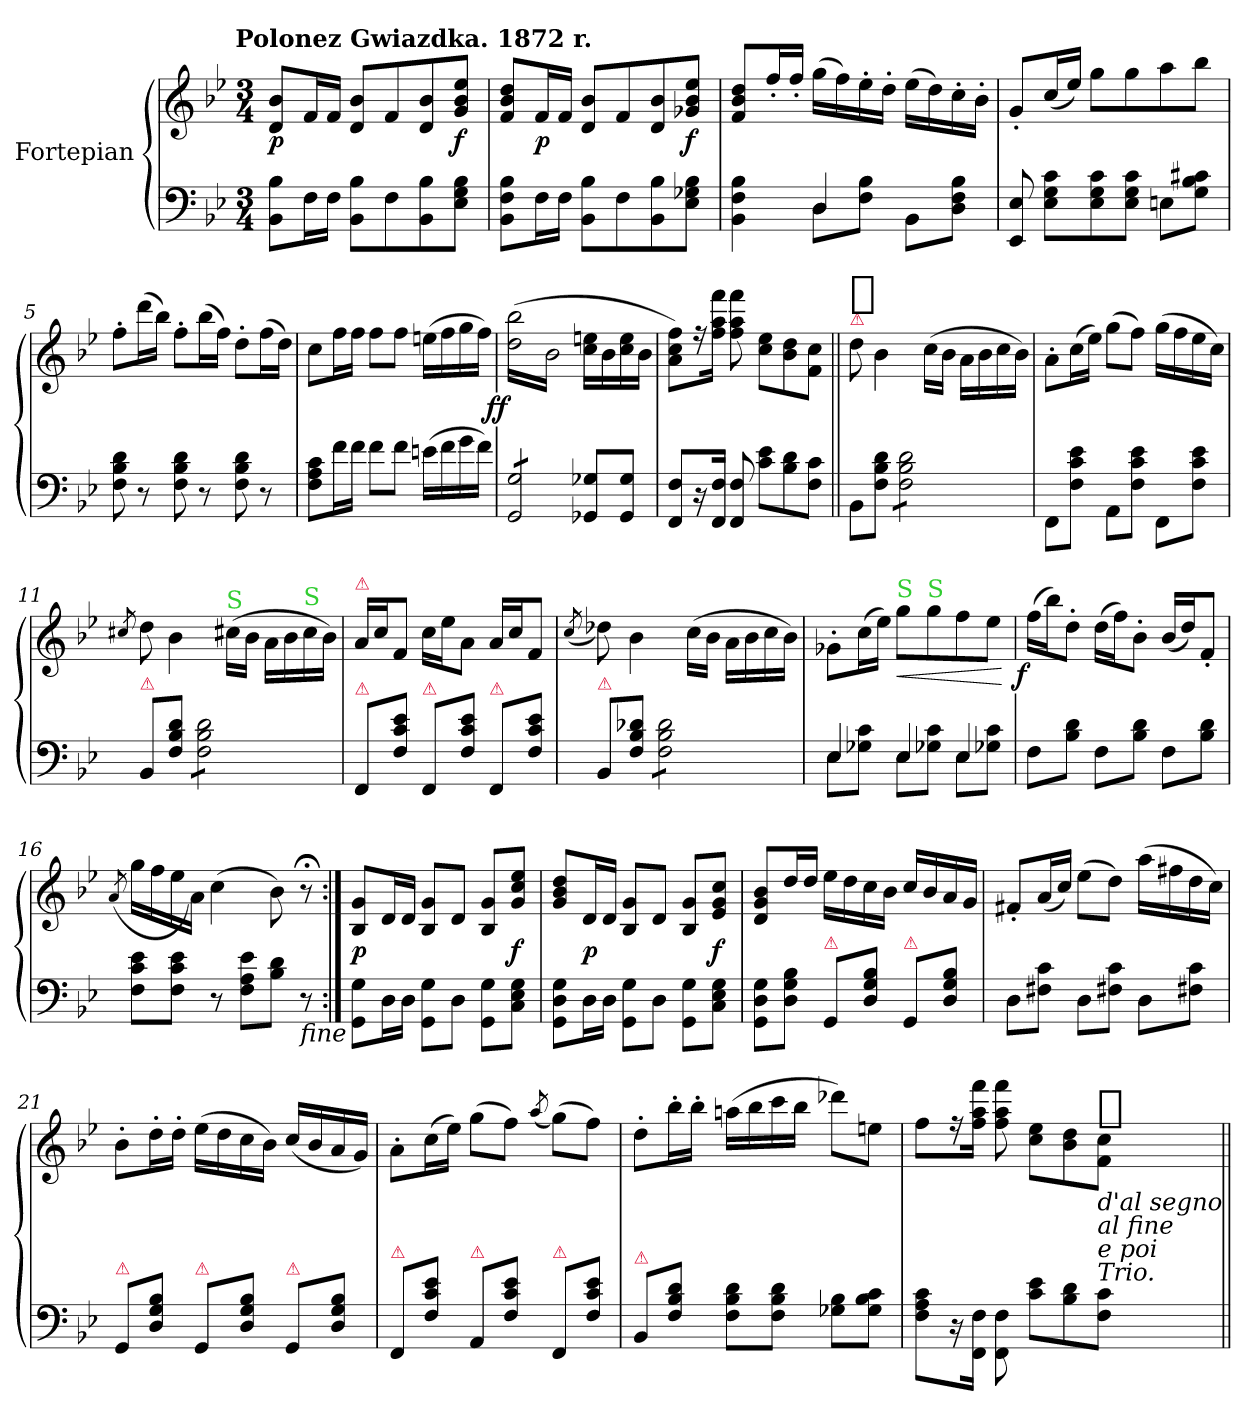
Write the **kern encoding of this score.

**kern	**kern	**dynam
*part2	*part1	*part1
*staff2	*staff1	*staff1
*I"Fortepian	*I"Fortepian	*
*clefF4	*clefG2	*
*k[b-e-]	*k[b-e-]	*
!!LO:TX:omd:t=Polonez Gwiazdka. 1872 r.
*M3/4	*M3/4	*
=1	=1	=1
8BB-\ 8B-\L	8d/ 8b-/L	p
16F\L	16f/L	.
16F\JJ	16f/JJ	.
8BB-\ 8B-\L	8d/ 8b-/L	.
8F\	8f/	.
8BB-\ 8B-\	8d/ 8b-/	.
8E-\ 8G\ 8B-\J	8g/ 8b-/ 8ee-/J	f
=2	=2	=2
8BB-\ 8F\ 8B-\L	8f/ 8b-/ 8dd/L	.
16F\L	16f/L	p
16F\JJ	16f/JJ	.
8BB-\ 8B-\L	8d/ 8b-/L	.
8F\	8f/	.
8BB-\ 8B-\	8d/ 8b-/	.
8E-\ 8G-X\ 8B-\J	8g-X/ 8b-/ 8ee-/J	f
=3	=3	=3
*^	*	*
4BB-\ 4F\ 4B-\	4rEEyy	8f/ 8b-/ 8dd/L	.
.	.	16ff'/L	.
.	.	16ff'/JJ	.
4D/	8D\L	(16gg\LL	.
.	.	16ff\)	.
.	8F\ 8B-\J	16ee-'\	.
.	.	16dd'\JJ	.
8BB-\L	4rAAAyy	(16ee-\LL	.
.	.	16dd\)	.
8D\ 8F\ 8B-\J	.	16cc'\	.
.	.	16b-'\JJ	.
*v	*v	*	*
=4	=4	=4
8EE-/ 8E-/	8g'/L	.
8E-\ 8G\ 8c\L	(16cc/L	.
.	16ee-/JJ)	.
8E-\ 8G\ 8c\	8gg\L	.
8E-\ 8G\ 8c\J	8gg\	.
8En\L	8aa\	.
8G\ 8B-\ 8c#X\J	8bb-\J	.
=5	=5	=5
8F\ 8B-\ 8d\	8ff'\L	.
8r	(16ddd\L	.
.	16bb-\JJ)	.
8F\ 8B-\ 8d\	8ff'\L	.
8r	(16bb-\L	.
.	16ff\JJ)	.
8F\ 8B-\ 8d\	8dd'\L	.
8r	(16ff\L	.
.	16dd\JJ)	.
=6	=6	=6
8F\ 8A\ 8c\L	8cc\L	.
16f\L	16ff\L	.
16f\JJ	16ff\JJ	.
8f\L	8ff\L	.
8f\J	8ff\J	.
(16en\LL	(16een\LL	.
16f\	16ff\	.
16g\	16gg\	.
16f\JJ)	16ff\JJ)	.
=7	=7	=7
!	!	!LO:DY:rj
*tremolo	*	*
*	*tremolo	*
8GG/ 8G/L	(16dd\ 16bb-\LL	ff
.	16b-\	.
8GG/ 8G/	16dd\ 16bb-\	.
.	16b-\	.
8GG/ 8G/	16dd\ 16bb-\	.
.	16b-\	.
8GG/ 8G/J	16dd\ 16bb-\	.
*Xtremolo	*	*
.	16b-\JJ	.
*	*Xtremolo	*
8GG-X/ 8G-X/L	16cc\ 16een\LL	.
.	16b-\	.
8GG-/ 8G-/J	16cc\ 16ee\	.
.	16b-\JJ	.
=8	=8	=8
8FF/ 8F/L	8a\ 8cc\ 8ff\L)	.
16r	16r	.
16FF/ 16F/Jk	16ff\ 16aa\ 16fff\Jk	.
8FF/ 8F/	8ff\ 8aa\ 8fff\	.
8c\ 8e-\L	8cc\ 8ee-\L	.
8B-\ 8d\	8b-\ 8dd\	.
8F\ 8c\J	8f\ 8cc\J	.
=9||	=9||	=9||
!	!LO:TX:a:color=crimson:t=⚠	!
!	!LO:TX:a:t=[segno]	!
8BB-\L	8dd\	.
8F\ 8B-\ 8d\J	4b-\	.
*tremolo	*	*
8F\ 8B-\ 8d\L	.	.
8F\ 8B-\ 8d\	(16cc\LL	.
.	16b-\JJ	.
8F\ 8B-\ 8d\	16a\LL	.
.	16b-\	.
8F\ 8B-\ 8d\J	16cc\	.
*Xtremolo	*	*
.	16b-\JJ)	.
=10	=10	=10
8FF\L	8a'\L	.
8F\ 8c\ 8e-\J	(16cc\L	.
.	16ee-\JJ)	.
8AA\L	(8gg\L	.
8F\ 8c\ 8e-\J	8ff\J)	.
8FF\L	(16gg\LL	.
.	16ff\	.
8F\ 8c\ 8e-\J	16ee-\	.
.	16cc\JJ)	.
=11	=11	=11
.	8qcc#X/	.
!LO:TX:a:color=crimson:t=⚠	!	!
8BB-/L	8dd\	.
8F\ 8B-\ 8d\J	4b-\	.
*tremolo	*	*
8F\ 8B-\ 8d\L	.	.
!	!LO:TX:a:color=limegreen:t=S	!
8F\ 8B-\ 8d\	(16cc#X\LL	.
.	16b-\JJ	.
8F\ 8B-\ 8d\	16a\LL	.
.	16b-\	.
!	!LO:TX:a:color=limegreen:t=S	!
8F\ 8B-\ 8d\J	16cc#\	.
*Xtremolo	*	*
.	16b-\JJ)	.
=12	=12	=12
!	!LO:TX:a:color=crimson:t=⚠	!
!LO:TX:a:color=crimson:t=⚠	!	!
8FF/L	16a/LL	.
.	16cc/J	.
8F\ 8c\ 8e-\J	8f/J	.
!LO:TX:a:color=crimson:t=⚠	!	!
8FF/L	16cc\LL	.
.	16ee-\J	.
8F\ 8c\ 8e-\J	8a\J	.
!LO:TX:a:color=crimson:t=⚠	!	!
8FF/L	16a/LL	.
.	16cc/J	.
8F\ 8c\ 8e-\J	8f/J	.
=13	=13	=13
.	(8qcc/	.
!LO:TX:a:color=crimson:t=⚠	!	!
8BB-/L	8dd-X\)	.
8F\ 8B-\ 8d-X\J	4b-\	.
*tremolo	*	*
8F\ 8B-\ 8d-\L	.	.
8F\ 8B-\ 8d-\	(16cc\LL	.
.	16b-\JJ	.
8F\ 8B-\ 8d-\	16a\LL	.
.	16b-\	.
8F\ 8B-\ 8d-\J	16cc\	.
*Xtremolo	*	*
.	16b-\JJ)	.
=14	=14	=14
*^	*	*
4E-/	8E-\L	8g-X'\L	.
.	8G-X\ 8c\J	(16cc\L	.
.	.	16ee-\JJ)	.
!	!	!LO:TX:a:color=limegreen:t=S	!
!	!	!	!LO:HP:b
4E-/	8E-\L	8gg\L	<
!	!	!LO:TX:a:color=limegreen:t=S	!
.	8G-X\ 8c\J	8gg\	.
4E-/	8E-\L	8ff\	.
.	8G-X\ 8c\J	8ee-\J	.
*v	*v	*	*
.	.	[
=15	=15	=15
!	!	!LO:DY:rj
8F\L	(16ff\LL	f
.	16bb-\J)	.
8B-\ 8d\J	8dd'\J	.
8F\L	(16dd\LL	.
.	16ff\J)	.
8B-\ 8d\J	8b-'\J	.
8F\L	(16b-/LL	.
.	16dd/J)	.
8B-\ 8d\J	8f'/J	.
=16	=16	=16
.	(>8qa/	.
8F\ 8c\ 8e-\L	16gg\LL	.
.	16ff\	.
8F\ 8c\ 8e-\J	16ee-\	.
.	16a\JJ)	.
8r	(4cc\	.
8F\ 8A\ 8e-\L	.	.
8B-\ 8d\J	8b-\)	.
!LO:TX:b:i:t=fine	!	!
8r	8r;<	.
=17:|!	=17:|!	=17:|!
8GG\ 8G\L	8B-/ 8g/L	p
16D\L	16d/L	.
16D\JJ	16d/JJ	.
8GG\ 8G\L	8B-/ 8g/L	.
8D\J	8d/J	.
8GG\ 8G\L	8B-/ 8g/L	.
8C\ 8E-\ 8G\J	8g/ 8cc/ 8ee-/J	f
=18	=18	=18
8GG\ 8D\ 8G\L	8g/ 8b-/ 8dd/L	.
16D\L	16d/L	p
16D\JJ	16d/JJ	.
8GG\ 8G\L	8B-/ 8g/L	.
8D\J	8d/J	.
8GG\ 8G\L	8B-/ 8g/L	.
8C\ 8E-\ 8G\J	8e-/ 8g/ 8cc/J	f
=19	=19	=19
8GG\ 8D\ 8G\L	8d/ 8g/ 8b-/L	.
8D\ 8G\ 8B-\J	16dd/L	.
.	16dd/JJ	.
!LO:TX:a:color=crimson:t=⚠	!	!
8GG/L	16ee-\LL	.
.	16dd\	.
8D\ 8G\ 8B-\J	16cc\	.
.	16b-\JJ	.
!LO:TX:a:color=crimson:t=⚠	!	!
8GG/L	16cc/LL	.
.	16b-/	.
8D\ 8G\ 8B-\J	16a/	.
.	16g/JJ	.
=20	=20	=20
8D\L	8f#X'/L	.
8F#X\ 8c\J	(16a/L	.
.	16cc/JJ)	.
8D\L	(8ee-\L	.
8F#X\ 8c\J	8dd\J)	.
8D\L	(16aa\LL	.
.	16ff#X\	.
8F#X\ 8c\J	16dd\	.
.	16cc\JJ)	.
=21	=21	=21
!LO:TX:a:color=crimson:t=⚠	!	!
8GG/L	8b-'\L	.
8D\ 8G\ 8B-\J	16dd'\L	.
.	16dd'\JJ	.
!LO:TX:a:color=crimson:t=⚠	!	!
8GG/L	(16ee-\LL	.
.	16dd\	.
8D\ 8G\ 8B-\J	16cc\	.
.	16b-\JJ)	.
!LO:TX:a:color=crimson:t=⚠	!	!
8GG/L	(16cc/LL	.
.	16b-/	.
8D\ 8G\ 8B-\J	16a/	.
.	16g/JJ)	.
=22	=22	=22
!LO:TX:a:color=crimson:t=⚠	!	!
8FF/L	8a'\L	.
8F\ 8c\ 8e-\J	(16cc\L	.
.	16ee-\JJ)	.
!LO:TX:a:color=crimson:t=⚠	!	!
8AA/L	(8gg\L	.
8F\ 8c\ 8e-\J	8ff\J)	.
.	(8qaa/	.
!LO:TX:a:color=crimson:t=⚠	!	!
8FF/L	(8gg\L)	.
8F\ 8c\ 8e-\J	8ff\J)	.
=23	=23	=23
!LO:TX:a:color=crimson:t=⚠	!	!
8BB-/L	8dd'\L	.
8F\ 8B-\ 8d\J	16bb-'\L	.
.	16bb-'\JJ	.
8F\ 8B-\ 8d\L	(16aan\LL	.
.	16bb-\	.
8F\ 8B-\ 8d\J	16ccc\	.
.	16bb-\JJ	.
8G-X\ 8B-\L	8ddd-X\L)	.
8G-\ 8B-\ 8c\J	8een\J	.
=24	=24	=24
8F\ 8A\ 8c\L	8ff\L	.
16r	16r	.
16FF\ 16F\Jk	16ff\ 16aa\ 16fff\Jk	.
8FF\ 8F\	8ff\ 8aa\ 8fff\	.
8c\ 8e-\L	8cc\ 8ee-\L	.
8B-\ 8d\	8b-\ 8dd\	.
!	!LO:TX:a:t=[segno]	!
!	!LO:TX:b:i:t=d'al segno \nal fine\ne poi\nTrio.	!
8F\ 8c\J	8f\ 8cc\J	.
=||	=||	=||
*-	*-	*-
